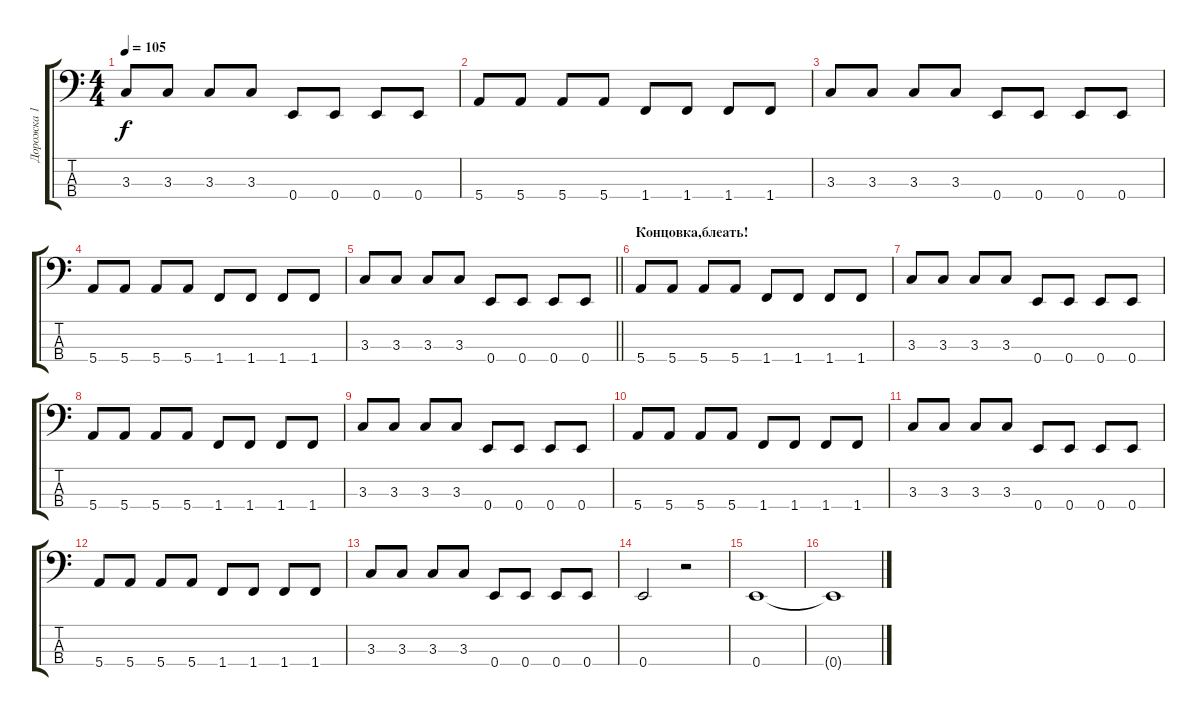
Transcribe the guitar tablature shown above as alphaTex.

\track ("Дорожка 1" "Дорожка 1") {instrument electricbassfinger}
\staff {score tabs}
\tuning (G2 D2 A1 E1) {hide}
\ts (4 4)
\tempo 105
\clef f4
\ks c
3.3.8{dy f} 3.3.8 3.3.8 3.3.8 0.4.8 0.4.8 0.4.8 0.4.8 |
5.4.8 5.4.8 5.4.8 5.4.8 1.4.8 1.4.8 1.4.8 1.4.8 |
3.3.8 3.3.8 3.3.8 3.3.8 0.4.8 0.4.8 0.4.8 0.4.8 |
5.4.8 5.4.8 5.4.8 5.4.8 1.4.8 1.4.8 1.4.8 1.4.8 |
\barLineRight lightlight
3.3.8 3.3.8 3.3.8 3.3.8 0.4.8 0.4.8 0.4.8 0.4.8 |
\section ("" "Концовка,блеать!")
5.4.8 5.4.8 5.4.8 5.4.8 1.4.8 1.4.8 1.4.8 1.4.8 |
3.3.8 3.3.8 3.3.8 3.3.8 0.4.8 0.4.8 0.4.8 0.4.8 |
5.4.8 5.4.8 5.4.8 5.4.8 1.4.8 1.4.8 1.4.8 1.4.8 |
3.3.8 3.3.8 3.3.8 3.3.8 0.4.8 0.4.8 0.4.8 0.4.8 |
5.4.8 5.4.8 5.4.8 5.4.8 1.4.8 1.4.8 1.4.8 1.4.8 |
3.3.8 3.3.8 3.3.8 3.3.8 0.4.8 0.4.8 0.4.8 0.4.8 |
5.4.8 5.4.8 5.4.8 5.4.8 1.4.8 1.4.8 1.4.8 1.4.8 |
3.3.8 3.3.8 3.3.8 3.3.8 0.4.8 0.4.8 0.4.8 0.4.8 |
0.4.2 r.2 |
0.4.1 |
0.4{t}.1
